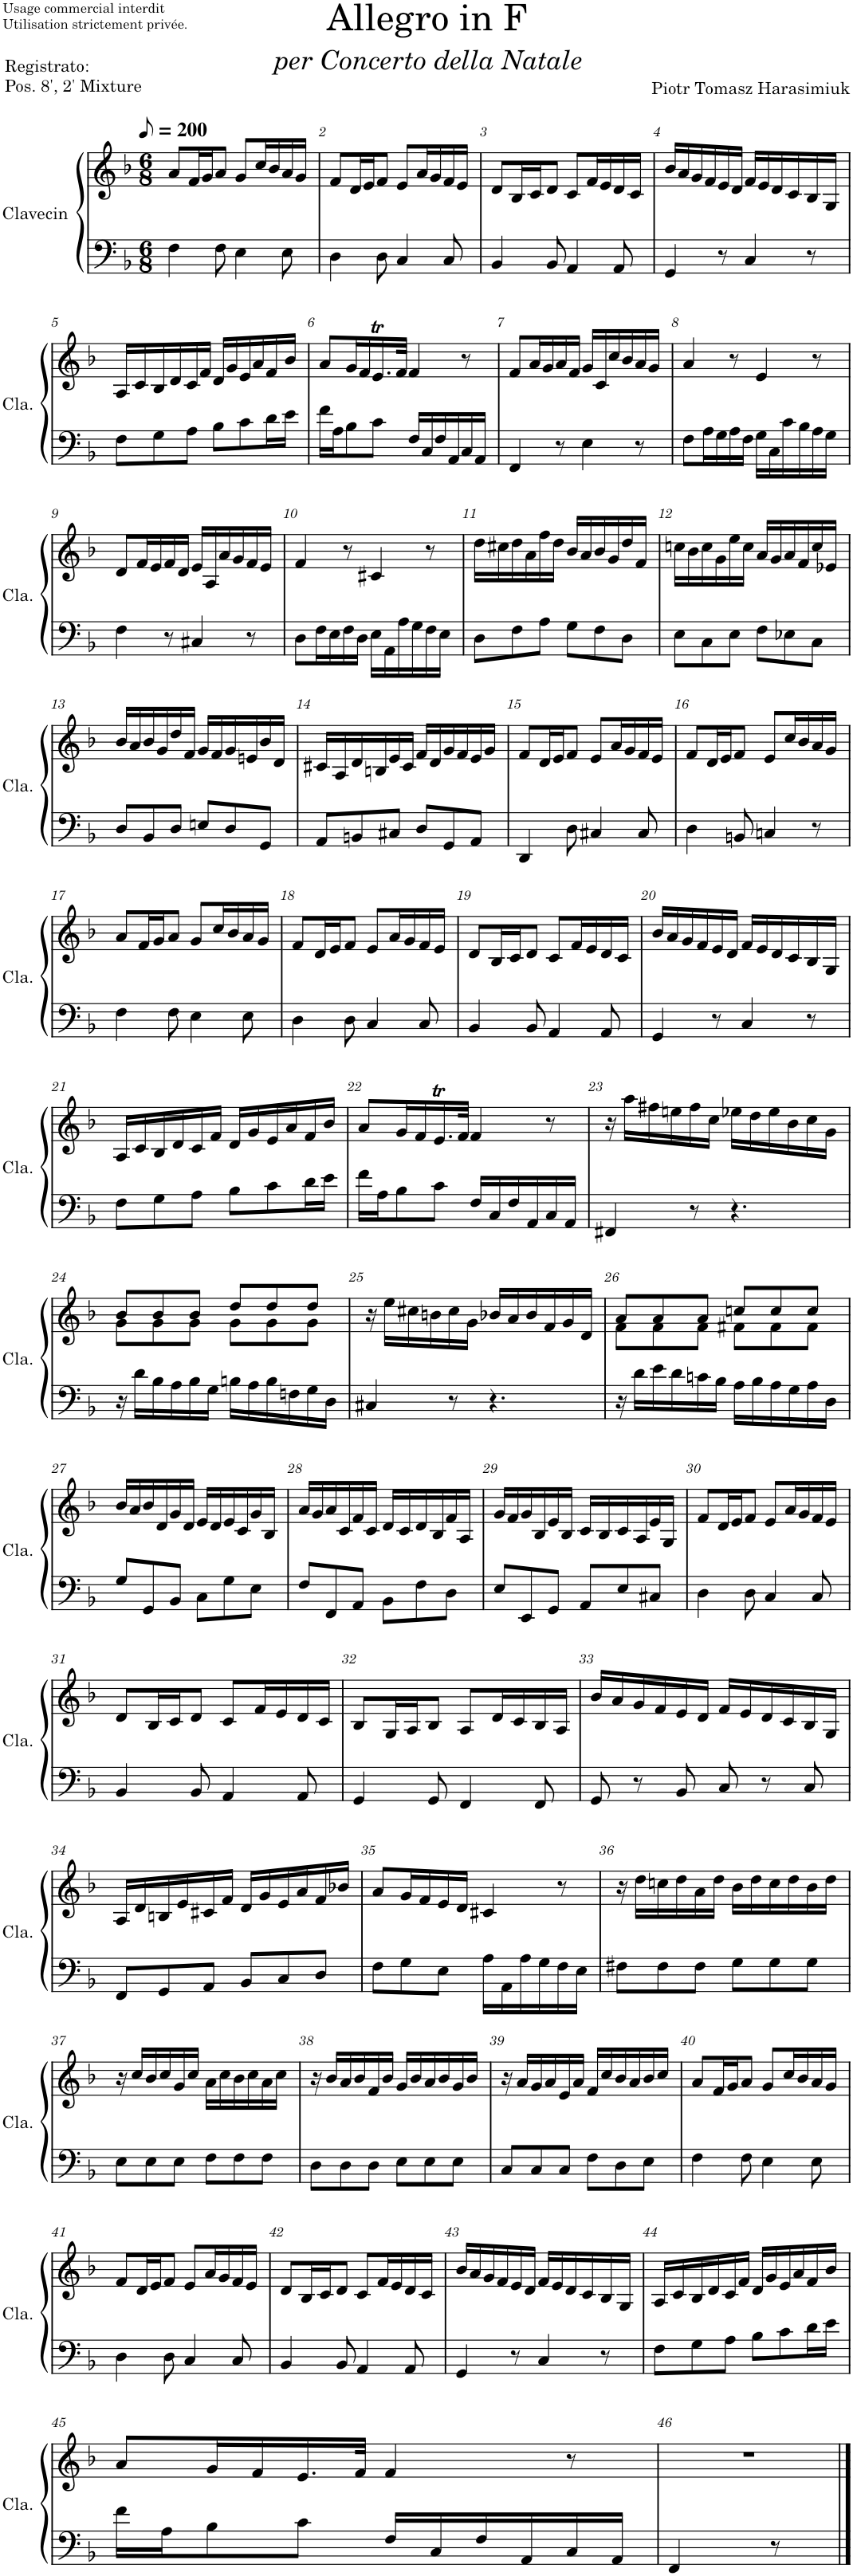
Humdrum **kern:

**kern	**kern
*part1	*part1
*staff2	*staff1
*I"Clavecin	*
*I'Cla.	*
*clefF4	*clefG2
*k[b-]	*k[b-]
*M6/8	*M6/8
*MM100	*MM100
=1	=1
4F\	8a/L
.	16f/L
.	16g/J
8F\	8a/J
4E\	8g/L
.	16cc/L
.	16b-/
8E\	16a/
.	16g/JJ
=2	=2
4D\	8f/L
.	16d/L
.	16e/J
8D\	8f/J
4C/	8e/L
.	16a/L
.	16g/
8C/	16f/
.	16e/JJ
=3	=3
4BB-/	8d/L
.	16B-/L
.	16c/J
8BB-/	8d/J
4AA/	8c/L
.	16f/L
.	16e/
8AA/	16d/
.	16c/JJ
=4	=4
4GG/	16b-/LL
.	16a/
.	16g/
.	16f/
8r	16e/
.	16d/JJ
4C/	16f/LL
.	16e/
.	16d/
.	16c/
8r	16B-/
.	16G/JJ
!!LO:LB:g=z
=5	=5
8F\L	16A/LL
.	16c/
8G\	16B-/
.	16d/
8A\J	16c/
.	16f/JJ
8B-\L	16d/LL
.	16g/
8c\	16e/
.	16a/
16d\L	16f/
16e\JJ	16b-/JJ
=6	=6
16f\LL	8a/L
16A\J	.
8B-\	16g/L
.	16f/
8c\J	16.et/
.	32f/JJk
16F/LL	4f/
16C/	.
16F/	.
16AA/	.
16C/	8r
16AA/JJ	.
=7	=7
4FF/	8f/L
.	16a/L
.	16g/
8r	16a/
.	16f/JJ
4E\	16g/LL
.	16c/
.	16cc/
.	16b-/
8r	16a/
.	16g/JJ
=8	=8
8F\L	4a/
16A\L	.
16G\	.
16A\	8r
16F\JJ	.
16G\LL	4e/
16C\	.
16c\	.
16B-\	.
16A\	8r
16G\JJ	.
!!LO:LB:g=z
=9	=9
4F\	8d/L
.	16f/L
.	16e/
8r	16f/
.	16d/JJ
4C#X/	16e/LL
.	16A/
.	16a/
.	16g/
8r	16f/
.	16e/JJ
=10	=10
8D\L	4f/
16F\L	.
16E\	.
16F\	8r
16D\JJ	.
16E\LL	4c#X/
16AA\	.
16A\	.
16G\	.
16F\	8r
16E\JJ	.
=11	=11
8D\L	16dd\LL
.	16cc#X\
8F\	16dd\
.	16a\
8A\J	16ff\
.	16dd\JJ
8G\L	16b-/LL
.	16a/
8F\	16b-/
.	16g/
8D\J	16dd/
.	16f/JJ
=12	=12
8E\L	16ccn\LL
.	16b-\
8C\	16cc\
.	16g\
8E\J	16ee\
.	16cc\JJ
8F\L	16a/LL
.	16g/
8E-X\	16a/
.	16f/
8C\J	16cc/
.	16e-X/JJ
!!LO:LB:g=z
=13	=13
8D/L	16b-/LL
.	16a/
8BB-/	16b-/
.	16g/
8D/J	16dd/
.	16f/JJ
8En/L	16g/LL
.	16f/
8D/	16g/
.	16en/
8GG/J	16b-/
.	16d/JJ
=14	=14
8AA/L	16c#X/LL
.	16A/
8BBn/	16d/
.	16Bn/
8C#X/J	16e/
.	16c#/JJ
8D/L	16f/LL
.	16d/
8GG/	16g/
.	16f/
8AA/J	16e/
.	16g/JJ
=15	=15
4DD/	8f/L
.	16d/L
.	16e/J
8D\	8f/J
4C#X/	8e/L
.	16a/L
.	16g/
8C#/	16f/
.	16e/JJ
=16	=16
4D\	8f/L
.	16d/L
.	16e/J
8BBn/	8f/J
4Cn/	8e/L
.	16cc/L
.	16b-/
8r	16a/
.	16g/JJ
!!LO:LB:g=z
=17	=17
4F\	8a/L
.	16f/L
.	16g/J
8F\	8a/J
4E\	8g/L
.	16cc/L
.	16b-/
8E\	16a/
.	16g/JJ
=18	=18
4D\	8f/L
.	16d/L
.	16e/J
8D\	8f/J
4C/	8e/L
.	16a/L
.	16g/
8C/	16f/
.	16e/JJ
=19	=19
4BB-/	8d/L
.	16B-/L
.	16c/J
8BB-/	8d/J
4AA/	8c/L
.	16f/L
.	16e/
8AA/	16d/
.	16c/JJ
=20	=20
4GG/	16b-/LL
.	16a/
.	16g/
.	16f/
8r	16e/
.	16d/JJ
4C/	16f/LL
.	16e/
.	16d/
.	16c/
8r	16B-/
.	16G/JJ
!!LO:LB:g=z
=21	=21
8F\L	16A/LL
.	16c/
8G\	16B-/
.	16d/
8A\J	16c/
.	16f/JJ
8B-\L	16d/LL
.	16g/
8c\	16e/
.	16a/
16d\L	16f/
16e\JJ	16b-/JJ
=22	=22
16f\LL	8a/L
16A\J	.
8B-\	16g/L
.	16f/
8c\J	16.et/
.	32f/JJk
16F/LL	4f/
16C/	.
16F/	.
16AA/	.
16C/	8r
16AA/JJ	.
=23	=23
4FF#X/	16r
.	16aa\LL
.	16ff#X\
.	16een\
8r	16ff#\
.	16cc\JJ
4.r	16ee-X\LL
.	16dd\
.	16ee-\
.	16b-\
.	16cc\
.	16g\JJ
!!LO:LB:g=z
=24	=24
*	*^
16r	8b-/L	8g\L
16d\LL	.	.
16B-\	8b-/	8g\
16A\	.	.
16B-\	8b-/J	8g\J
16G\JJ	.	.
16Bn\LL	8dd/L	8g\L
16A\	.	.
16B\	8dd/	8g\
16Fn\	.	.
16G\	8dd/J	8g\J
16D\JJ	.	.
*	*v	*v
=25	=25
4C#X/	16r
.	16ee\LL
.	16cc#X\
.	16bn\
8r	16cc#\
.	16g\JJ
4.r	16b-X/LL
.	16a/
.	16b-/
.	16f/
.	16g/
.	16d/JJ
=26	=26
*	*^
16r	8a/L	8f\L
16d\LL	.	.
16e\	8a/	8f\
16d\	.	.
16cn\	8a/J	8f\J
16B-\JJ	.	.
16A\LL	8ccn/L	8f#X\L
16B-\	.	.
16A\	8cc/	8f#\
16G\	.	.
16A\	8cc/J	8f#\J
16D\JJ	.	.
*	*v	*v
!!LO:LB:g=z
=27	=27
8G/L	16b-/LL
.	16a/
8GG/	16b-/
.	16d/
8BB-/J	16g/
.	16d/JJ
8C\L	16e/LL
.	16d/
8G\	16e/
.	16c/
8E\J	16g/
.	16B-/JJ
=28	=28
8F/L	16a/LL
.	16g/
8FF/	16a/
.	16c/
8AA/J	16f/
.	16c/JJ
8BB-\L	16d/LL
.	16c/
8F\	16d/
.	16B-/
8D\J	16f/
.	16A/JJ
=29	=29
8E/L	16g/LL
.	16f/
8EE/	16g/
.	16B-/
8GG/J	16e/
.	16B-/JJ
8AA/L	16c/LL
.	16B-/
8E/	16c/
.	16A/
8C#X/J	16e/
.	16G/JJ
=30	=30
4D\	8f/L
.	16d/L
.	16e/J
8D\	8f/J
4C/	8e/L
.	16a/L
.	16g/
8C/	16f/
.	16e/JJ
!!LO:LB:g=z
=31	=31
4BB-/	8d/L
.	16B-/L
.	16c/J
8BB-/	8d/J
4AA/	8c/L
.	16f/L
.	16e/
8AA/	16d/
.	16c/JJ
=32	=32
4GG/	8B-/L
.	16G/L
.	16A/J
8GG/	8B-/J
4FF/	8A/L
.	16d/L
.	16c/
8FF/	16B-/
.	16A/JJ
=33	=33
8GG/	16b-/LL
.	16a/
8r	16g/
.	16f/
8BB-/	16e/
.	16d/JJ
8C/	16f/LL
.	16e/
8r	16d/
.	16c/
8C/	16B-/
.	16G/JJ
!!LO:LB:g=z
=34	=34
8FF/L	16A/LL
.	16d/
8GG/	16Bn/
.	16e/
8AA/J	16c#X/
.	16f/JJ
8BB-/L	16d/LL
.	16g/
8C/	16e/
.	16a/
8D/J	16f/
.	16b-X/JJ
=35	=35
8F\L	8a/L
8G\	16g/L
.	16f/
8E\J	16e/
.	16d/JJ
16A\LL	4c#X/
16AA\	.
16A\	.
16G\	.
16F\	8r
16E\JJ	.
=36	=36
8F#X\L	16r
.	16dd\LL
8F#\	16ccn\
.	16dd\
8F#\J	16a\
.	16dd\JJ
8G\L	16b-\LL
.	16dd\
8G\	16cc\
.	16dd\
8G\J	16b-\
.	16dd\JJ
!!LO:LB:g=z
=37	=37
8E\L	16r
.	16cc/LL
8E\	16b-/
.	16cc/
8E\J	16g/
.	16cc/JJ
8F\L	16a\LL
.	16cc\
8F\	16b-\
.	16cc\
8F\J	16a\
.	16cc\JJ
=38	=38
8D\L	16r
.	16b-/LL
8D\	16a/
.	16b-/
8D\J	16f/
.	16b-/JJ
8E\L	16g/LL
.	16b-/
8E\	16a/
.	16b-/
8E\J	16g/
.	16b-/JJ
=39	=39
8C/L	16r
.	16a/LL
8C/	16g/
.	16a/
8C/J	16e/
.	16a/JJ
8F\L	16f/LL
.	16cc/
8D\	16b-/
.	16a/
8E\J	16b-/
.	16cc/JJ
=40	=40
4F\	8a/L
.	16f/L
.	16g/J
8F\	8a/J
4E\	8g/L
.	16cc/L
.	16b-/
8E\	16a/
.	16g/JJ
!!LO:LB:g=z
=41	=41
4D\	8f/L
.	16d/L
.	16e/J
8D\	8f/J
4C/	8e/L
.	16a/L
.	16g/
8C/	16f/
.	16e/JJ
=42	=42
4BB-/	8d/L
.	16B-/L
.	16c/J
8BB-/	8d/J
4AA/	8c/L
.	16f/L
.	16e/
8AA/	16d/
.	16c/JJ
=43	=43
4GG/	16b-/LL
.	16a/
.	16g/
.	16f/
8r	16e/
.	16d/JJ
4C/	16f/LL
.	16e/
.	16d/
.	16c/
8r	16B-/
.	16G/JJ
=44	=44
8F\L	16A/LL
.	16c/
8G\	16B-/
.	16d/
8A\J	16c/
.	16f/JJ
8B-\L	16d/LL
.	16g/
8c\	16e/
.	16a/
16d\L	16f/
16e\JJ	16b-/JJ
!!LO:LB:g=z
=45	=45
16f\LL	8a/L
16A\J	.
8B-\	16g/L
.	16f/
8c\J	16.e/
.	32f/JJk
16F/LL	4f/
16C/	.
16F/	.
16AA/	.
16C/	8r
16AA/JJ	.
=46	=46
4FF/	2.r
8r	.
4.ryy	.
==	==
*-	*-
